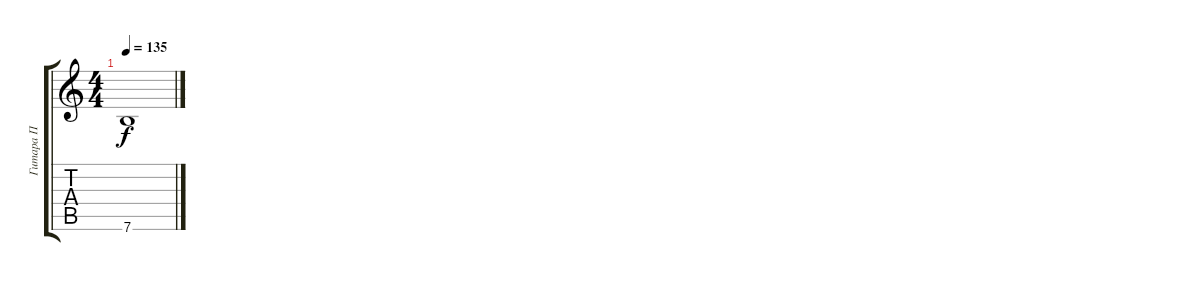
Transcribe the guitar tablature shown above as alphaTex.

\track ("Гитара П" "Гитара П") {instrument distortionguitar}
\staff {score tabs}
\tuning (E4 B3 G3 D3 A2 E2) {hide}
\ts (4 4)
\tempo 135
\clef g2
\ks c
7.6{t}.1{dy f}
